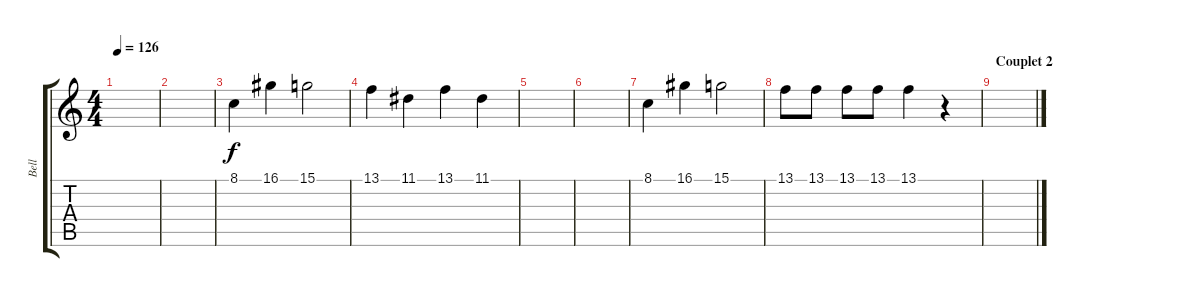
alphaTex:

\track ("Bell" "Bell") {instrument vibraphone}
\staff {score tabs}
\tuning (E4 B3 G3 D3 A2 E2) {hide}
\ts (4 4)
\tempo 126
\clef g2
\ks c
|
|
8.1.4 16.1.4 15.1.2 |
13.1.4 11.1.4 13.1.4 11.1.4 |
|
|
8.1.4 16.1.4 15.1.2 |
13.1.8 13.1.8 13.1.8 13.1.8 13.1.4 r.4 |
\section ("" "Couplet 2")
